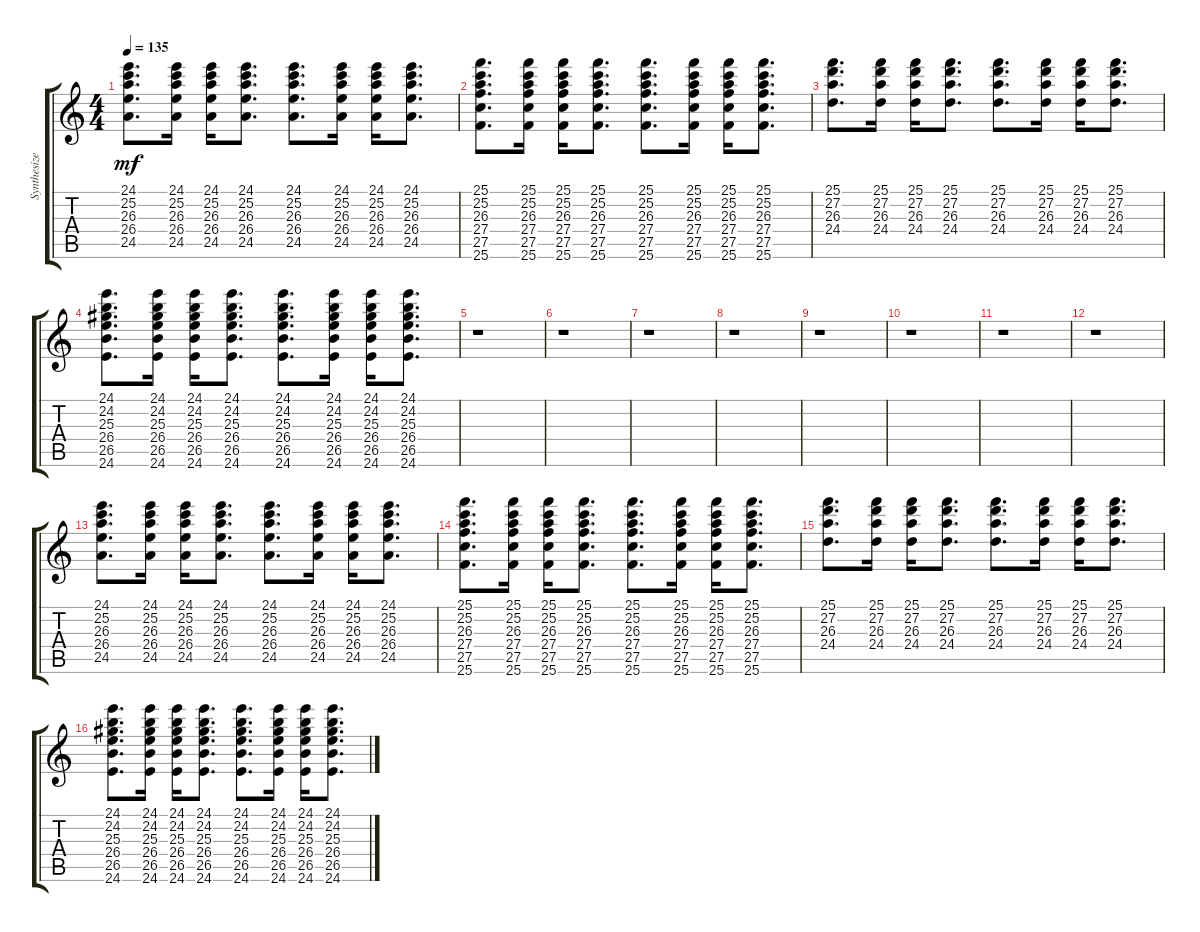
\track ("Synthesizer" "Synthesize") {instrument lead2sawtooth}
\staff {score tabs}
\tuning (E4 B3 G3 D3 A2 E2) {hide}
\ts (4 4)
\tempo 135
\clef g2
\ks c
(24.1 25.2 26.3 26.4 24.5).8{d dy mf} (24.1 25.2 26.3 26.4 24.5).16 (24.1 25.2 26.3 26.4 24.5).16 (24.1 25.2 26.3 26.4 24.5).8{d} (24.1 25.2 26.3 26.4 24.5).8{d} (24.1 25.2 26.3 26.4 24.5).16 (24.1 25.2 26.3 26.4 24.5).16 (24.1 25.2 26.3 26.4 24.5).8{d} |
(25.1 25.2 26.3 27.4 27.5 25.6).8{d} (25.1 25.2 26.3 27.4 27.5 25.6).16 (25.1 25.2 26.3 27.4 27.5 25.6).16 (25.1 25.2 26.3 27.4 27.5 25.6).8{d} (25.1 25.2 26.3 27.4 27.5 25.6).8{d} (25.1 25.2 26.3 27.4 27.5 25.6).16 (25.1 25.2 26.3 27.4 27.5 25.6).16 (25.1 25.2 26.3 27.4 27.5 25.6).8{d} |
(25.1 27.2 26.3 24.4).8{d} (25.1 27.2 26.3 24.4).16 (25.1 27.2 26.3 24.4).16 (25.1 27.2 26.3 24.4).8{d} (25.1 27.2 26.3 24.4).8{d} (25.1 27.2 26.3 24.4).16 (25.1 27.2 26.3 24.4).16 (25.1 27.2 26.3 24.4).8{d} |
(24.1 24.2 25.3 26.4 26.5 24.6).8{d} (24.1 24.2 25.3 26.4 26.5 24.6).16 (24.1 24.2 25.3 26.4 26.5 24.6).16 (24.1 24.2 25.3 26.4 26.5 24.6).8{d} (24.1 24.2 25.3 26.4 26.5 24.6).8{d} (24.1 24.2 25.3 26.4 26.5 24.6).16 (24.1 24.2 25.3 26.4 26.5 24.6).16 (24.1 24.2 25.3 26.4 26.5 24.6).8{d} |
r.1 |
r.1 |
r.1 |
r.1 |
r.1 |
r.1 |
r.1 |
r.1 |
(24.1 25.2 26.3 26.4 24.5).8{d} (24.1 25.2 26.3 26.4 24.5).16 (24.1 25.2 26.3 26.4 24.5).16 (24.1 25.2 26.3 26.4 24.5).8{d} (24.1 25.2 26.3 26.4 24.5).8{d} (24.1 25.2 26.3 26.4 24.5).16 (24.1 25.2 26.3 26.4 24.5).16 (24.1 25.2 26.3 26.4 24.5).8{d} |
(25.1 25.2 26.3 27.4 27.5 25.6).8{d} (25.1 25.2 26.3 27.4 27.5 25.6).16 (25.1 25.2 26.3 27.4 27.5 25.6).16 (25.1 25.2 26.3 27.4 27.5 25.6).8{d} (25.1 25.2 26.3 27.4 27.5 25.6).8{d} (25.1 25.2 26.3 27.4 27.5 25.6).16 (25.1 25.2 26.3 27.4 27.5 25.6).16 (25.1 25.2 26.3 27.4 27.5 25.6).8{d} |
(25.1 27.2 26.3 24.4).8{d} (25.1 27.2 26.3 24.4).16 (25.1 27.2 26.3 24.4).16 (25.1 27.2 26.3 24.4).8{d} (25.1 27.2 26.3 24.4).8{d} (25.1 27.2 26.3 24.4).16 (25.1 27.2 26.3 24.4).16 (25.1 27.2 26.3 24.4).8{d} |
(24.1 24.2 25.3 26.4 26.5 24.6).8{d} (24.1 24.2 25.3 26.4 26.5 24.6).16 (24.1 24.2 25.3 26.4 26.5 24.6).16 (24.1 24.2 25.3 26.4 26.5 24.6).8{d} (24.1 24.2 25.3 26.4 26.5 24.6).8{d} (24.1 24.2 25.3 26.4 26.5 24.6).16 (24.1 24.2 25.3 26.4 26.5 24.6).16 (24.1 24.2 25.3 26.4 26.5 24.6).8{d}
